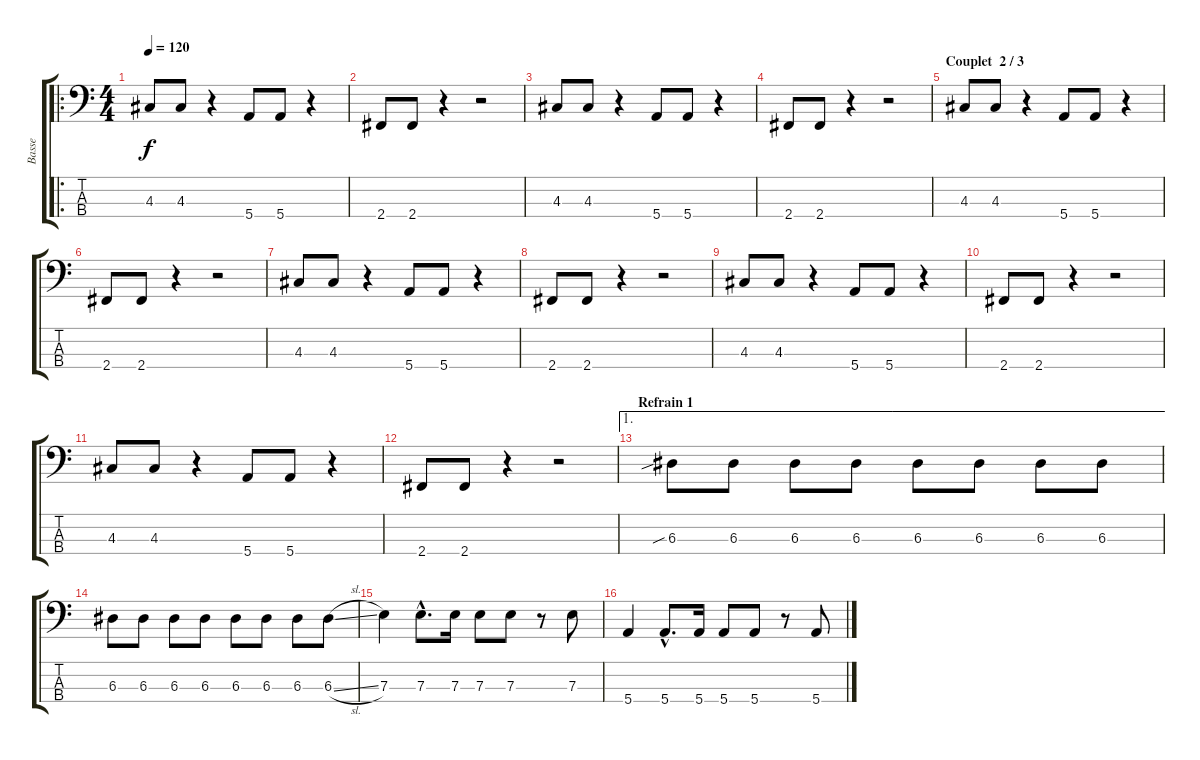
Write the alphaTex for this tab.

\track ("Basse" "Basse") {instrument electricbasspick}
\staff {score tabs}
\tuning (G2 D2 A1 E1) {hide}
\ro
\ts (4 4)
\tempo 120
\clef f4
\ks c
4.3.8{dy f} 4.3.8 r.4 5.4.8 5.4.8 r.4 |
2.4.8 2.4.8 r.4 r.2 |
4.3.8 4.3.8 r.4 5.4.8 5.4.8 r.4 |
2.4.8 2.4.8 r.4 r.2 |
\section ("" "Couplet  2 / 3")
4.3.8 4.3.8 r.4 5.4.8 5.4.8 r.4 |
2.4.8 2.4.8 r.4 r.2 |
4.3.8 4.3.8 r.4 5.4.8 5.4.8 r.4 |
2.4.8 2.4.8 r.4 r.2 |
4.3.8 4.3.8 r.4 5.4.8 5.4.8 r.4 |
2.4.8 2.4.8 r.4 r.2 |
4.3.8 4.3.8 r.4 5.4.8 5.4.8 r.4 |
2.4.8 2.4.8 r.4 r.2 |
\ae 1
\section ("" "Refrain 1")
6.3{sib}.8 6.3.8 6.3.8 6.3.8 6.3.8 6.3.8 6.3.8 6.3.8 |
6.3.8 6.3.8 6.3.8 6.3.8 6.3.8 6.3.8 6.3.8 6.3{sl}.8 |
7.3.4 7.3{hac}.8{d} 7.3.16 7.3.8 7.3.8 r.8 7.3.8 |
5.4.4 5.4{hac}.8{d} 5.4.16 5.4.8 5.4.8 r.8 5.4{sl}.8
